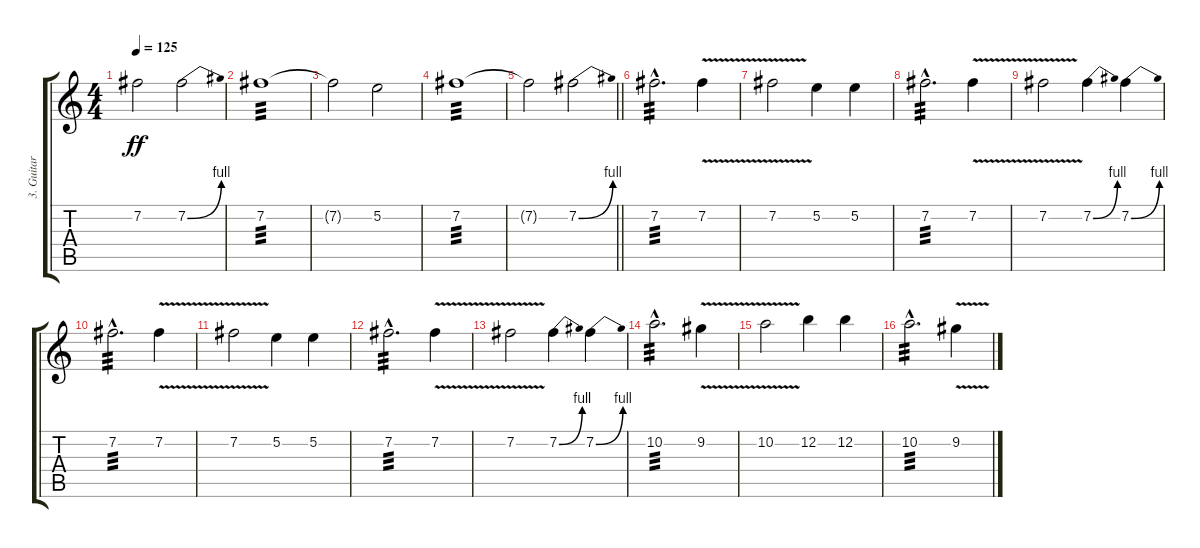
\track ("3. Guitar (Lead)" "3. Guitar ") {instrument overdrivenguitar}
\staff {score tabs}
\tuning (E4 B3 G3 D3 A2 D2) {hide}
\ts (4 4)
\tempo 125
\clef g2
\ks c
7.2{t}.2{dy ff} 7.2{be (bend 0 0 60 4)}.2 |
7.2.1{tp 3} |
7.2{t}.2 5.2.2 |
7.2.1{tp 3} |
\barLineRight lightlight
7.2{t}.2 7.2{be (bend 0 0 60 4)}.2 |
7.2{hac}.2{d tp 3} 7.2{v}.4 |
7.2{v}.2 5.2.4 5.2.4 |
7.2{hac}.2{d tp 3} 7.2{v}.4 |
7.2{v}.2 7.2{be (bend 0 0 60 4)}.4 7.2{be (bend 0 0 60 4)}.4 |
7.2{hac}.2{d tp 3} 7.2{v}.4 |
7.2{v}.2 5.2.4 5.2.4 |
7.2{hac}.2{d tp 3} 7.2{v}.4 |
7.2{v}.2 7.2{be (bend 0 0 60 4)}.4 7.2{be (bend 0 0 60 4)}.4 |
10.2{hac}.2{d tp 3} 9.2{v}.4 |
10.2{v}.2 12.2.4 12.2.4 |
10.2{hac}.2{d tp 3} 9.2{v}.4
